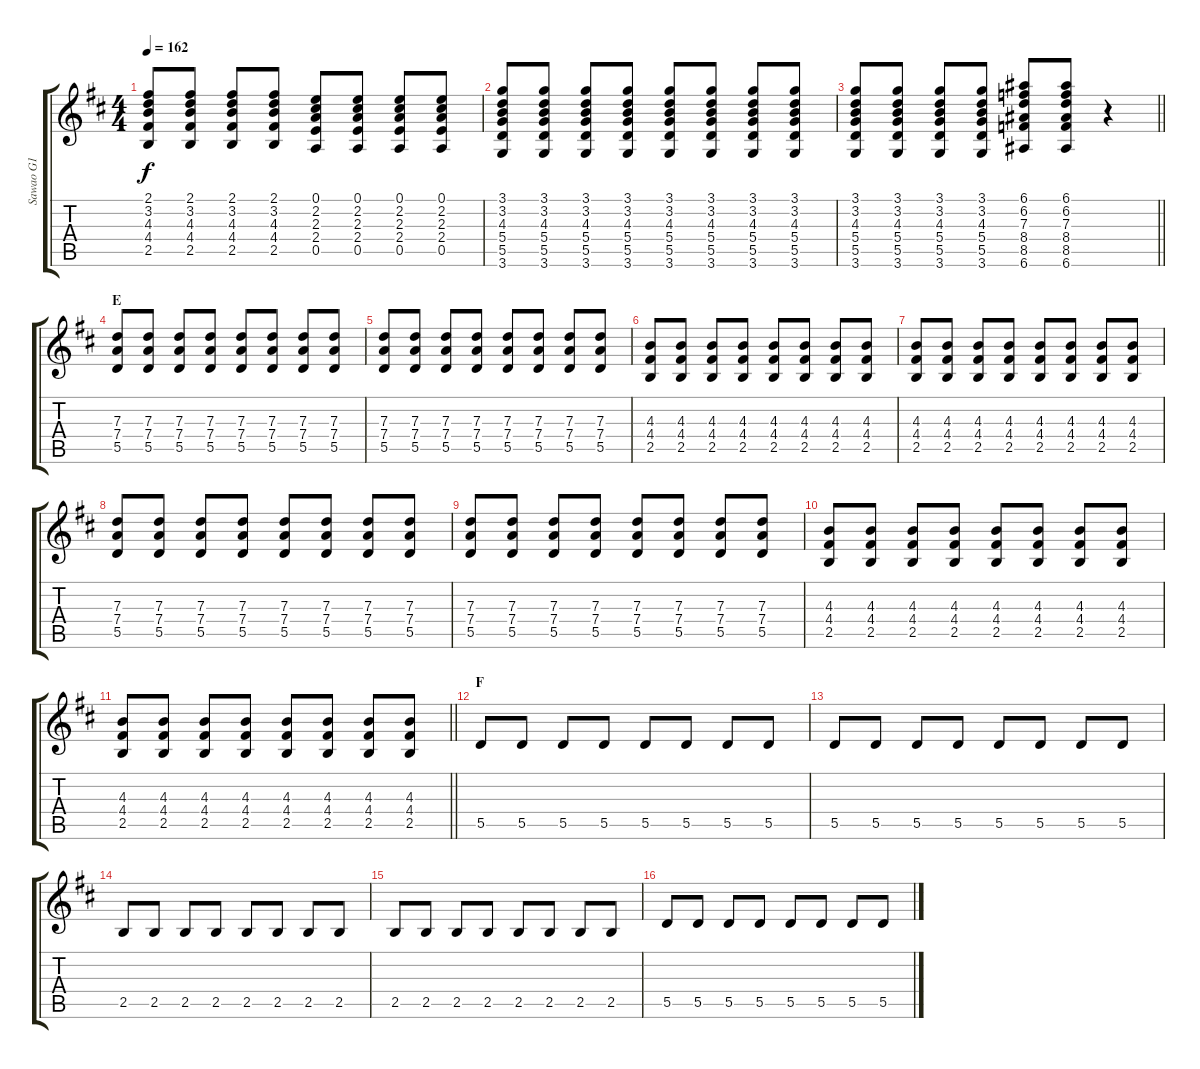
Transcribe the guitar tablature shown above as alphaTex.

\track ("Sawao G1" "Sawao G1") {instrument overdrivenguitar}
\staff {score tabs}
\tuning (E4 B3 G3 D3 A2 E2) {hide}
\ts (4 4)
\tempo 162
\clef g2
\ks d
(2.1 3.2 4.3 4.4 2.5).8{dy f} (2.1 3.2 4.3 4.4 2.5).8 (2.1 3.2 4.3 4.4 2.5).8 (2.1 3.2 4.3 4.4 2.5).8 (0.1 2.2 2.3 2.4 0.5).8 (0.1 2.2 2.3 2.4 0.5).8 (0.1 2.2 2.3 2.4 0.5).8 (0.1 2.2 2.3 2.4 0.5).8 |
(3.1 3.2 4.3 5.4 5.5 3.6).8 (3.1 3.2 4.3 5.4 5.5 3.6).8 (3.1 3.2 4.3 5.4 5.5 3.6).8 (3.1 3.2 4.3 5.4 5.5 3.6).8 (3.1 3.2 4.3 5.4 5.5 3.6).8 (3.1 3.2 4.3 5.4 5.5 3.6).8 (3.1 3.2 4.3 5.4 5.5 3.6).8 (3.1 3.2 4.3 5.4 5.5 3.6).8 |
\barLineRight lightlight
(3.1 3.2 4.3 5.4 5.5 3.6).8 (3.1 3.2 4.3 5.4 5.5 3.6).8 (3.1 3.2 4.3 5.4 5.5 3.6).8 (3.1 3.2 4.3 5.4 5.5 3.6).8 (6.1 6.2 7.3 8.4 8.5 6.6).8 (6.1 6.2 7.3 8.4 8.5 6.6).8 r.4 |
\section ("" "E")
(7.3 7.4 5.5).8 (7.3 7.4 5.5).8 (7.3 7.4 5.5).8 (7.3 7.4 5.5).8 (7.3 7.4 5.5).8 (7.3 7.4 5.5).8 (7.3 7.4 5.5).8 (7.3 7.4 5.5).8 |
(7.3 7.4 5.5).8 (7.3 7.4 5.5).8 (7.3 7.4 5.5).8 (7.3 7.4 5.5).8 (7.3 7.4 5.5).8 (7.3 7.4 5.5).8 (7.3 7.4 5.5).8 (7.3 7.4 5.5).8 |
(4.3 4.4 2.5).8 (4.3 4.4 2.5).8 (4.3 4.4 2.5).8 (4.3 4.4 2.5).8 (4.3 4.4 2.5).8 (4.3 4.4 2.5).8 (4.3 4.4 2.5).8 (4.3 4.4 2.5).8 |
(4.3 4.4 2.5).8 (4.3 4.4 2.5).8 (4.3 4.4 2.5).8 (4.3 4.4 2.5).8 (4.3 4.4 2.5).8 (4.3 4.4 2.5).8 (4.3 4.4 2.5).8 (4.3 4.4 2.5).8 |
(7.3 7.4 5.5).8 (7.3 7.4 5.5).8 (7.3 7.4 5.5).8 (7.3 7.4 5.5).8 (7.3 7.4 5.5).8 (7.3 7.4 5.5).8 (7.3 7.4 5.5).8 (7.3 7.4 5.5).8 |
(7.3 7.4 5.5).8 (7.3 7.4 5.5).8 (7.3 7.4 5.5).8 (7.3 7.4 5.5).8 (7.3 7.4 5.5).8 (7.3 7.4 5.5).8 (7.3 7.4 5.5).8 (7.3 7.4 5.5).8 |
(4.3 4.4 2.5).8 (4.3 4.4 2.5).8 (4.3 4.4 2.5).8 (4.3 4.4 2.5).8 (4.3 4.4 2.5).8 (4.3 4.4 2.5).8 (4.3 4.4 2.5).8 (4.3 4.4 2.5).8 |
\barLineRight lightlight
(4.3 4.4 2.5).8 (4.3 4.4 2.5).8 (4.3 4.4 2.5).8 (4.3 4.4 2.5).8 (4.3 4.4 2.5).8 (4.3 4.4 2.5).8 (4.3 4.4 2.5).8 (4.3 4.4 2.5).8 |
\section ("" "F")
5.5.8 5.5.8 5.5.8 5.5.8 5.5.8 5.5.8 5.5.8 5.5.8 |
5.5.8 5.5.8 5.5.8 5.5.8 5.5.8 5.5.8 5.5.8 5.5.8 |
2.5.8 2.5.8 2.5.8 2.5.8 2.5.8 2.5.8 2.5.8 2.5.8 |
2.5.8 2.5.8 2.5.8 2.5.8 2.5.8 2.5.8 2.5.8 2.5.8 |
5.5.8 5.5.8 5.5.8 5.5.8 5.5.8 5.5.8 5.5.8 5.5.8
